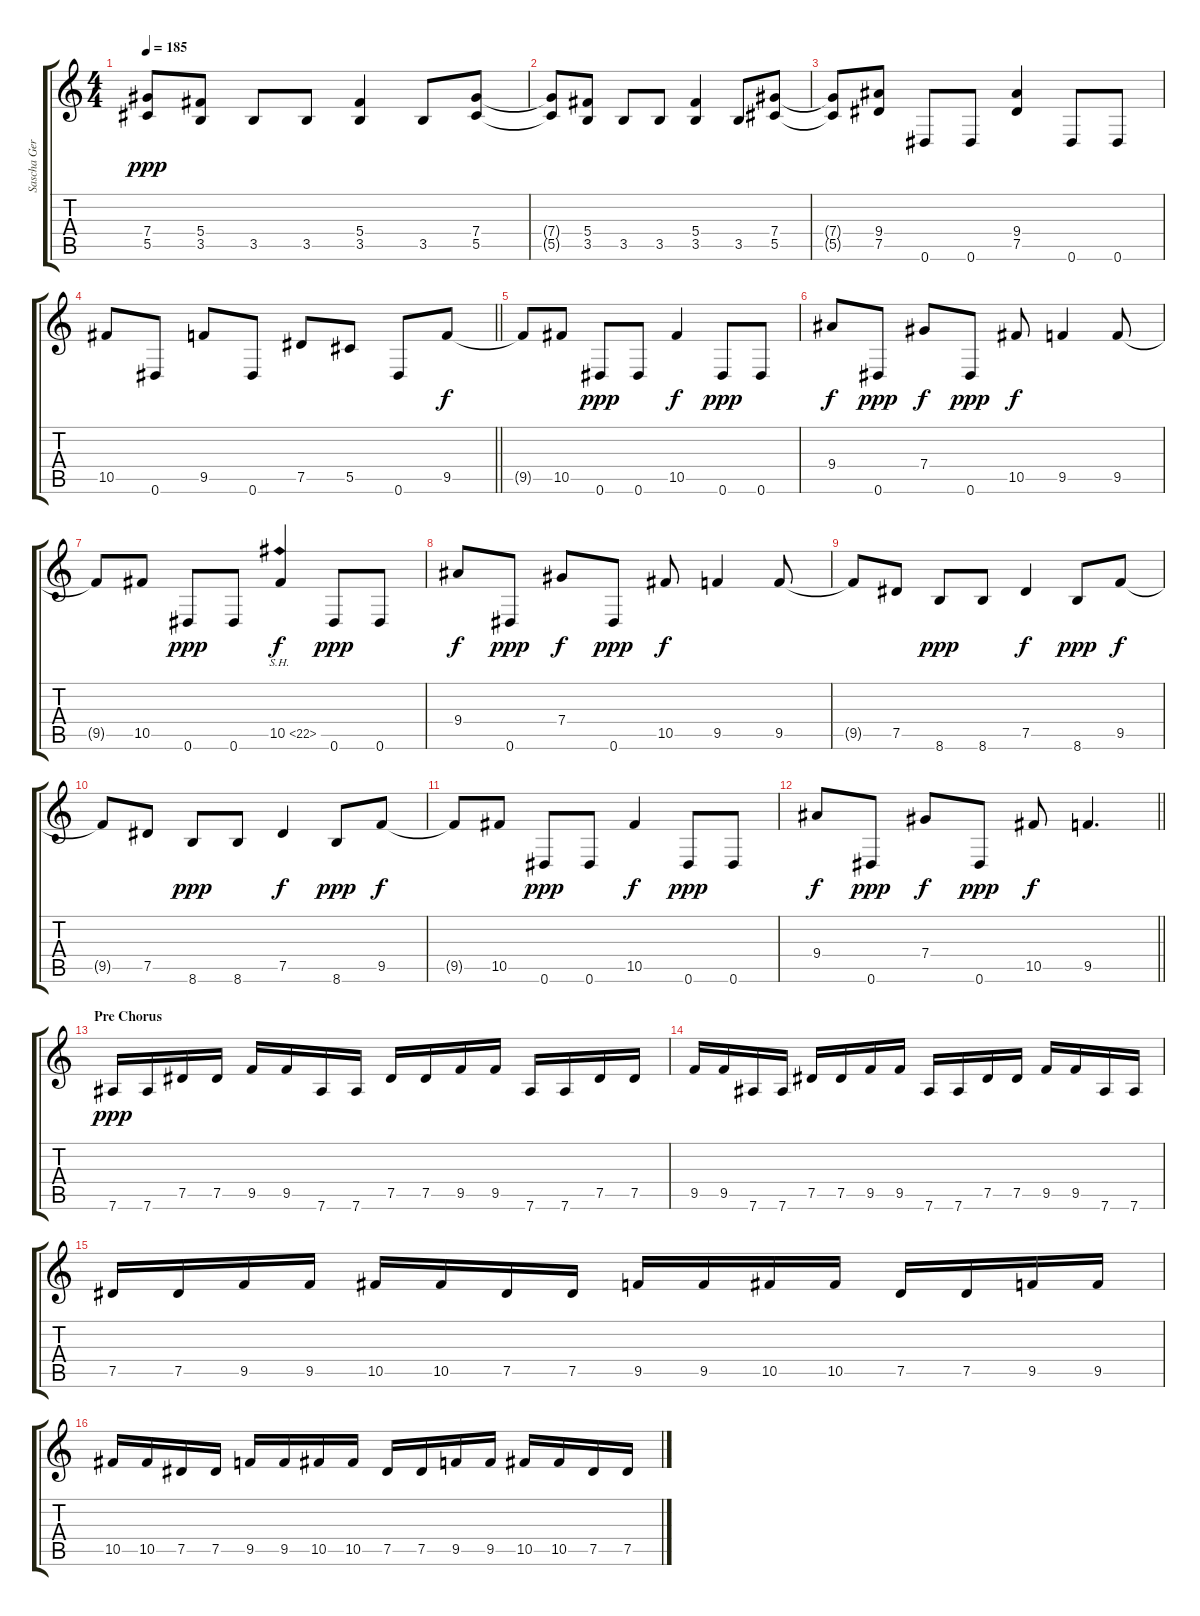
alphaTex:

\track ("Sascha Gerstner" "Sascha Ger") {instrument distortionguitar}
\staff {score tabs}
\tuning (Eb4 Bb3 Gb3 Db3 Ab2 Eb2) {hide}
\ts (4 4)
\tempo 185
\clef g2
\ks c
(7.4{t} 5.5{t}).8{dy ppp} (5.4 3.5).8 3.5.8 3.5.8 (5.4 3.5).4 3.5.8 (7.4 5.5).8 |
(7.4{t} 5.5{t}).8 (5.4 3.5).8 3.5.8 3.5.8 (5.4 3.5).4 3.5.8 (7.4 5.5).8 |
(7.4{t} 5.5{t}).8 (9.4 7.5).8 0.6.8 0.6.8 (9.4 7.5).4 0.6.8 0.6.8 |
\barLineRight lightlight
10.5.8 0.6.8 9.5.8 0.6.8 7.5.8 5.5.8 0.6.8 9.5.8{dy f} |
9.5{t}.8 10.5.8 0.6.8{dy ppp} 0.6.8 10.5.4{dy f} 0.6.8{dy ppp} 0.6.8 |
9.4.8{dy f} 0.6.8{dy ppp} 7.4.8{dy f} 0.6.8{dy ppp} 10.5.8{dy f} 9.5.4 9.5.8 |
9.5{t}.8 10.5.8 0.6.8{dy ppp} 0.6.8 10.5{sh 12}.4{dy f} 0.6.8{dy ppp} 0.6.8 |
9.4.8{dy f} 0.6.8{dy ppp} 7.4.8{dy f} 0.6.8{dy ppp} 10.5.8{dy f} 9.5.4 9.5.8 |
9.5{t}.8 7.5.8 8.6.8{dy ppp} 8.6.8 7.5.4{dy f} 8.6.8{dy ppp} 9.5.8{dy f} |
9.5{t}.8 7.5.8 8.6.8{dy ppp} 8.6.8 7.5.4{dy f} 8.6.8{dy ppp} 9.5.8{dy f} |
9.5{t}.8 10.5.8 0.6.8{dy ppp} 0.6.8 10.5.4{dy f} 0.6.8{dy ppp} 0.6.8 |
\barLineRight lightlight
9.4.8{dy f} 0.6.8{dy ppp} 7.4.8{dy f} 0.6.8{dy ppp} 10.5.8{dy f} 9.5.4{d} |
\section ("" "Pre Chorus")
7.6.16{dy ppp} 7.6.16 7.5.16 7.5.16 9.5.16 9.5.16 7.6.16 7.6.16 7.5.16 7.5.16 9.5.16 9.5.16 7.6.16 7.6.16 7.5.16 7.5.16 |
9.5.16 9.5.16 7.6.16 7.6.16 7.5.16 7.5.16 9.5.16 9.5.16 7.6.16 7.6.16 7.5.16 7.5.16 9.5.16 9.5.16 7.6.16 7.6.16 |
7.5.16 7.5.16 9.5.16 9.5.16 10.5.16 10.5.16 7.5.16 7.5.16 9.5.16 9.5.16 10.5.16 10.5.16 7.5.16 7.5.16 9.5.16 9.5.16 |
10.5.16 10.5.16 7.5.16 7.5.16 9.5.16 9.5.16 10.5.16 10.5.16 7.5.16 7.5.16 9.5.16 9.5.16 10.5.16 10.5.16 7.5.16 7.5.16
